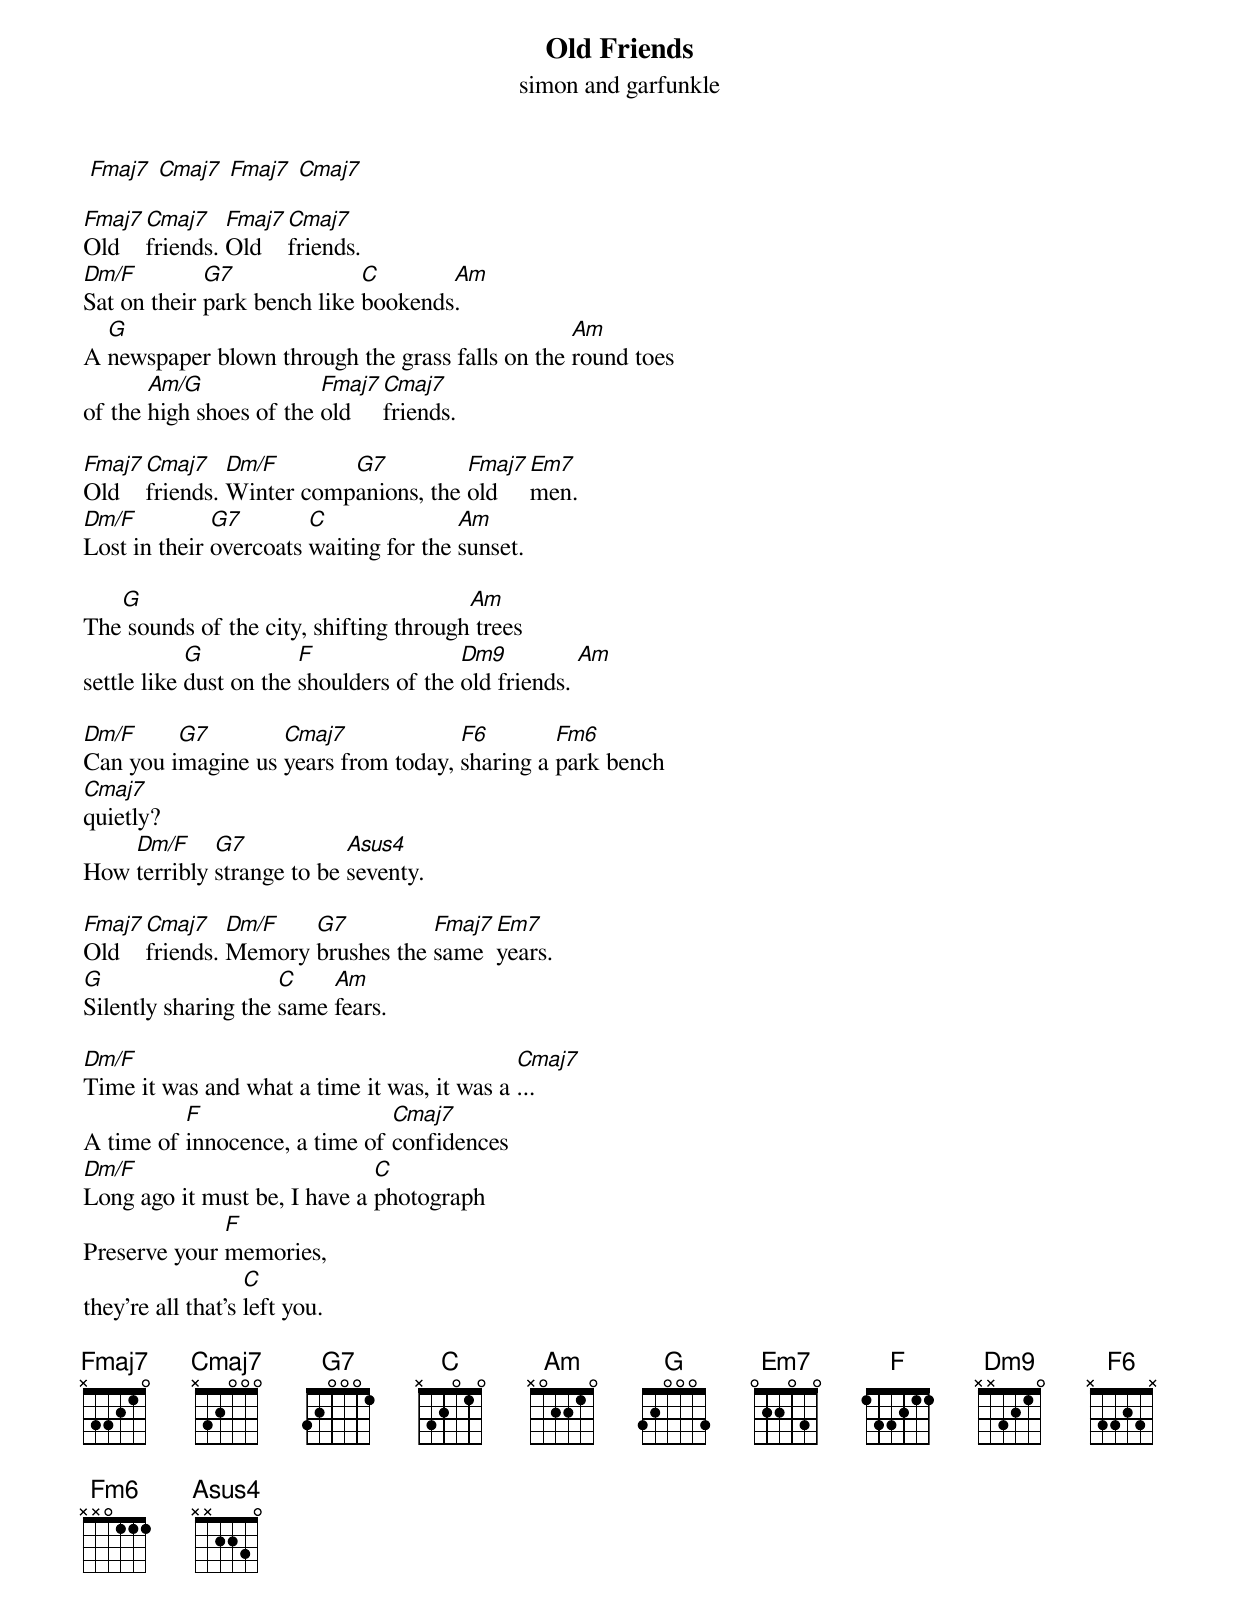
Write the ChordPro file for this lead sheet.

{title: Old Friends}
{subtitle: simon and garfunkle}
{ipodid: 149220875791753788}

 [Fmaj7] [Cmaj7] [Fmaj7] [Cmaj7]

[Fmaj7]Old   [Cmaj7]friends. [Fmaj7]Old   [Cmaj7]friends.
[Dm/F]Sat on their [G7]park bench like [C]bookends[Am].
A [G]newspaper blown through the grass falls on the [Am]round toes
of the [Am/G]high shoes of the [Fmaj7]old   [Cmaj7]friends.

[Fmaj7]Old   [Cmaj7]friends. [Dm/F]Winter comp[G7]anions, the [Fmaj7]old   [Em7]men.
[Dm/F]Lost in their [G7]overcoats [C]waiting for the [Am]sunset.

The[G] sounds of the city, shifting through[Am] trees
settle like [G]dust on the [F]shoulders of the [Dm9]old friends. [Am]

[Dm/F]Can you i[G7]magine us [Cmaj7]years from today, [F6]sharing a [Fm6]park bench
[Cmaj7]quietly?
How [Dm/F]terribly [G7]strange to be [Asus4]seventy.

[Fmaj7]Old   [Cmaj7]friends. [Dm/F]Memory [G7]brushes the [Fmaj7]same  [Em7]years.
[G]Silently sharing the [C]same [Am]fears.

[Dm/F]Time it was and what a time it was, it was a [Cmaj7]...
A time of [F]innocence, a time of [Cmaj7]confidences
[Dm/F]Long ago it must be, I have a [C]photograph
Preserve your [F]memories,
they're all that's [C]left you.

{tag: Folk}
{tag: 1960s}
